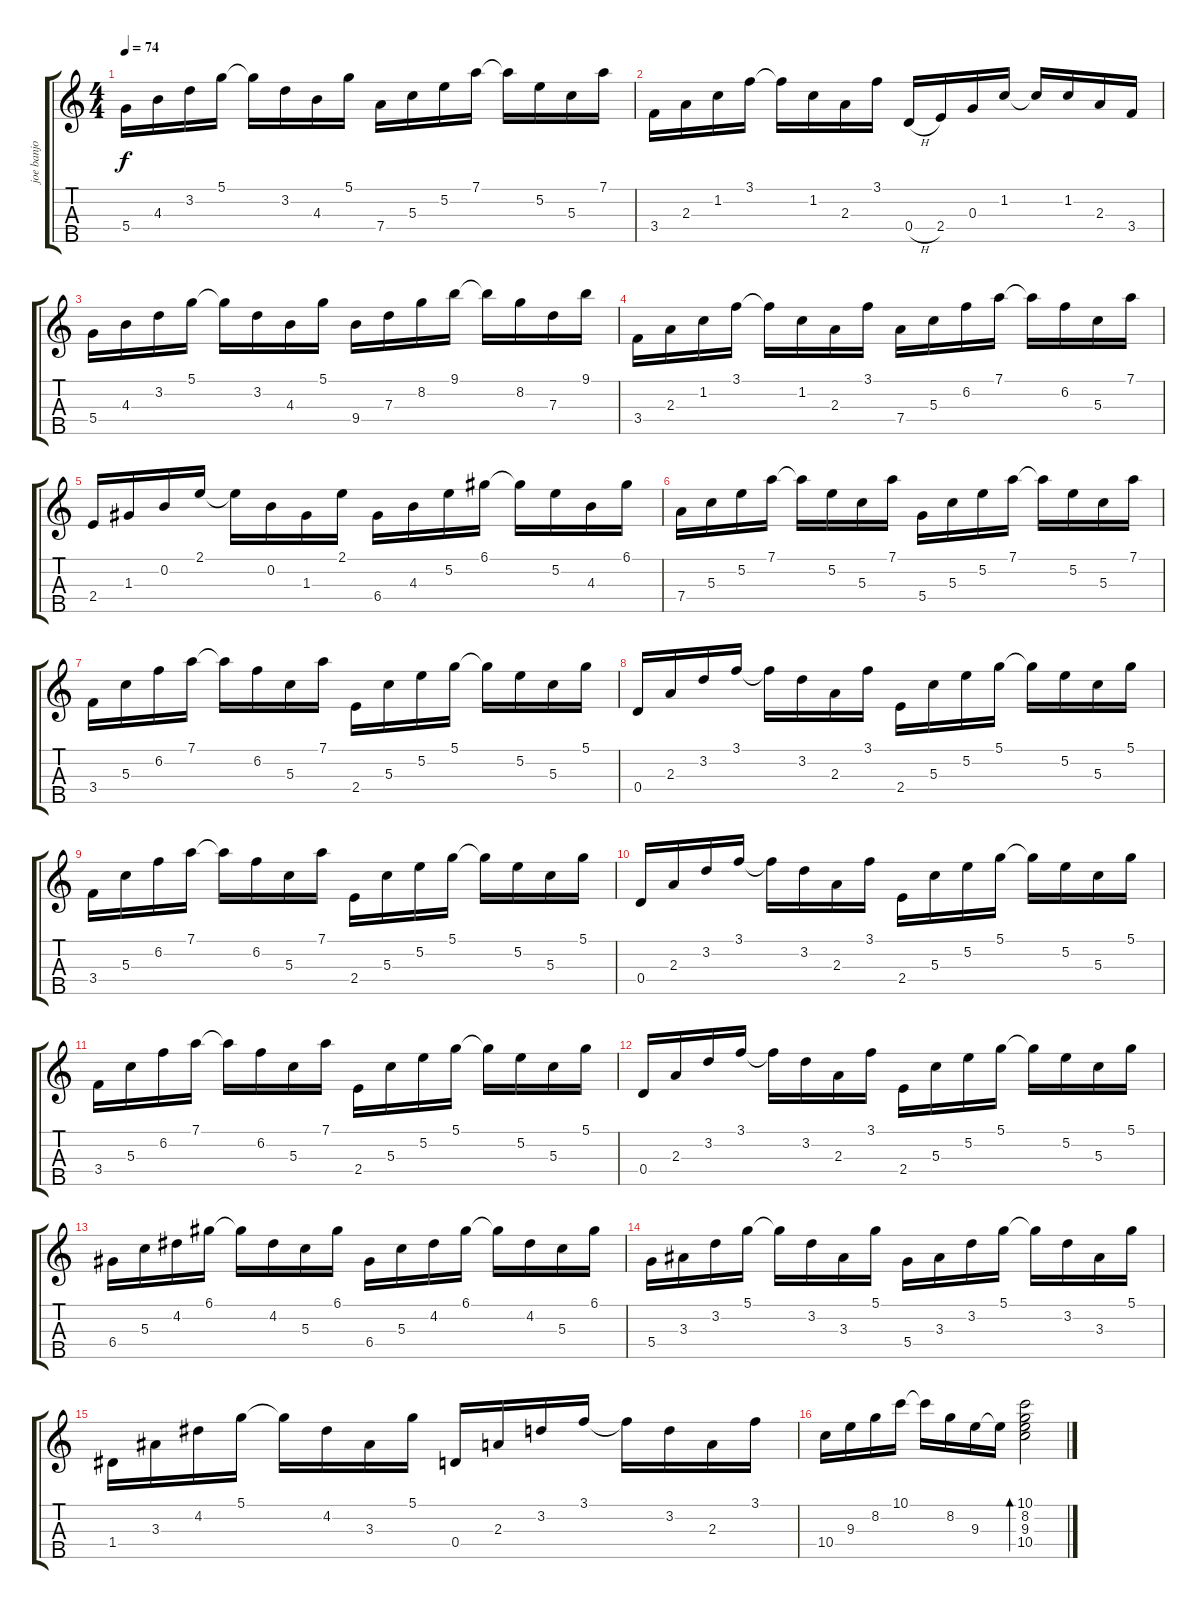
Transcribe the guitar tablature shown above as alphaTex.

\track ("joe banjo" "joe banjo") {instrument banjo}
\staff {score tabs}
\tuning (D4 B3 G3 D3 G4) {hide}
\displaytranspose 12
\ts (4 4)
\tempo 74
\clef g2
\ks c
5.4.16{dy f} 4.3.16 3.2.16 5.1.16 5.1{t}.16 3.2.16 4.3.16 5.1.16 7.4.16 5.3.16 5.2.16 7.1.16 7.1{t}.16 5.2.16 5.3.16 7.1.16 |
3.4.16 2.3.16 1.2.16 3.1.16 3.1{t}.16 1.2.16 2.3.16 3.1.16 0.4{h}.16 2.4.16 0.3.16 1.2.16 1.2{t}.16 1.2.16 2.3.16 3.4.16 |
5.4.16 4.3.16 3.2.16 5.1.16 5.1{t}.16 3.2.16 4.3.16 5.1.16 9.4.16 7.3.16 8.2.16 9.1.16 9.1{t}.16 8.2.16 7.3.16 9.1.16 |
3.4.16 2.3.16 1.2.16 3.1.16 3.1{t}.16 1.2.16 2.3.16 3.1.16 7.4.16 5.3.16 6.2.16 7.1.16 7.1{t}.16 6.2.16 5.3.16 7.1.16 |
2.4.16 1.3.16 0.2.16 2.1.16 2.1{t}.16 0.2.16 1.3.16 2.1.16 6.4.16 4.3.16 5.2.16 6.1.16 6.1{t}.16 5.2.16 4.3.16 6.1.16 |
7.4.16 5.3.16 5.2.16 7.1.16 7.1{t}.16 5.2.16 5.3.16 7.1.16 5.4.16 5.3.16 5.2.16 7.1.16 7.1{t}.16 5.2.16 5.3.16 7.1.16 |
3.4.16 5.3.16 6.2.16 7.1.16 7.1{t}.16 6.2.16 5.3.16 7.1.16 2.4.16 5.3.16 5.2.16 5.1.16 5.1{t}.16 5.2.16 5.3.16 5.1.16 |
0.4.16 2.3.16 3.2.16 3.1.16 3.1{t}.16 3.2.16 2.3.16 3.1.16 2.4.16 5.3.16 5.2.16 5.1.16 5.1{t}.16 5.2.16 5.3.16 5.1.16 |
3.4.16 5.3.16 6.2.16 7.1.16 7.1{t}.16 6.2.16 5.3.16 7.1.16 2.4.16 5.3.16 5.2.16 5.1.16 5.1{t}.16 5.2.16 5.3.16 5.1.16 |
0.4.16 2.3.16 3.2.16 3.1.16 3.1{t}.16 3.2.16 2.3.16 3.1.16 2.4.16 5.3.16 5.2.16 5.1.16 5.1{t}.16 5.2.16 5.3.16 5.1.16 |
3.4.16 5.3.16 6.2.16 7.1.16 7.1{t}.16 6.2.16 5.3.16 7.1.16 2.4.16 5.3.16 5.2.16 5.1.16 5.1{t}.16 5.2.16 5.3.16 5.1.16 |
0.4.16 2.3.16 3.2.16 3.1.16 3.1{t}.16 3.2.16 2.3.16 3.1.16 2.4.16 5.3.16 5.2.16 5.1.16 5.1{t}.16 5.2.16 5.3.16 5.1.16 |
6.4.16 5.3.16 4.2.16 6.1.16 6.1{t}.16 4.2.16 5.3.16 6.1.16 6.4.16 5.3.16 4.2.16 6.1.16 6.1{t}.16 4.2.16 5.3.16 6.1.16 |
5.4.16 3.3.16 3.2.16 5.1.16 5.1{t}.16 3.2.16 3.3.16 5.1.16 5.4.16 3.3.16 3.2.16 5.1.16 5.1{t}.16 3.2.16 3.3.16 5.1.16 |
1.4.16 3.3.16 4.2.16 5.1.16 5.1{t}.16 4.2.16 3.3.16 5.1.16 0.4.16 2.3.16 3.2.16 3.1.16 3.1{t}.16 3.2.16 2.3.16 3.1.16 |
10.4.16 9.3.16 8.2.16 10.1.16 10.1{t}.16 8.2.16 9.3.16 9.3{t}.16 (10.1 8.2 9.3 10.4).2{bd 120}
